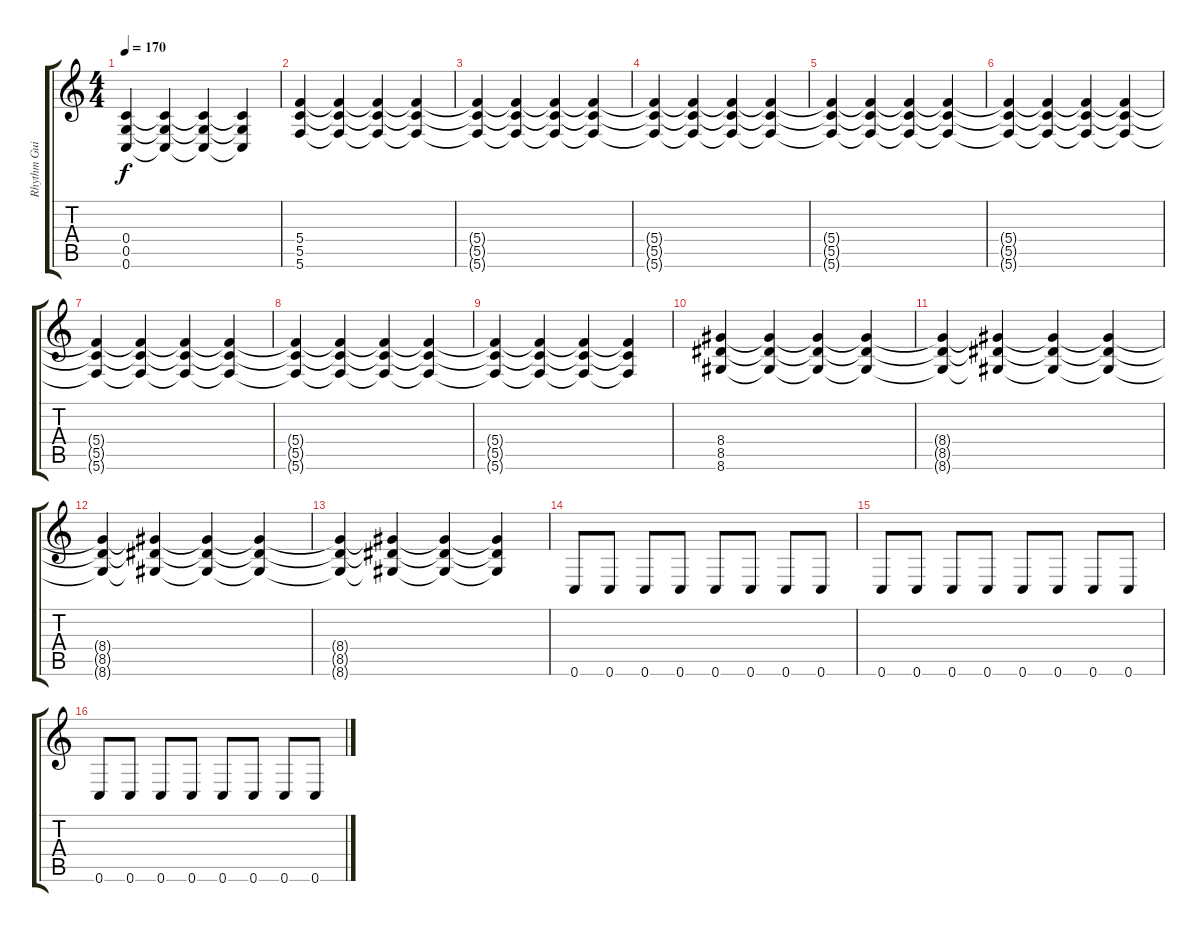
\track ("Rhythm Guitar" "Rhythm Gui") {instrument distortionguitar}
\staff {score tabs}
\tuning (D4 A3 F3 C3 G2 C2) {hide}
\ts (4 4)
\tempo 170
\clef g2
\ks c
(0.4{t} 0.5{t} 0.6{t}).4{dy f} (0.4{t} 0.5{t} 0.6{t}).4 (0.4{t} 0.5{t} 0.6{t}).4 (0.4{t} 0.5{t} 0.6{t}).4 |
(5.4 5.5 5.6).4 (5.4{t} 5.5{t} 5.6{t}).4 (5.4{t} 5.5{t} 5.6{t}).4 (5.4{t} 5.5{t} 5.6{t}).4 |
(5.4{t} 5.5{t} 5.6{t}).4 (5.4{t} 5.5{t} 5.6{t}).4 (5.4{t} 5.5{t} 5.6{t}).4 (5.4{t} 5.5{t} 5.6{t}).4 |
(5.4{t} 5.5{t} 5.6{t}).4 (5.4{t} 5.5{t} 5.6{t}).4 (5.4{t} 5.5{t} 5.6{t}).4 (5.4{t} 5.5{t} 5.6{t}).4 |
(5.4{t} 5.5{t} 5.6{t}).4 (5.4{t} 5.5{t} 5.6{t}).4 (5.4{t} 5.5{t} 5.6{t}).4 (5.4{t} 5.5{t} 5.6{t}).4 |
(5.4{t} 5.5{t} 5.6{t}).4 (5.4{t} 5.5{t} 5.6{t}).4 (5.4{t} 5.5{t} 5.6{t}).4 (5.4{t} 5.5{t} 5.6{t}).4 |
(5.4{t} 5.5{t} 5.6{t}).4 (5.4{t} 5.5{t} 5.6{t}).4 (5.4{t} 5.5{t} 5.6{t}).4 (5.4{t} 5.5{t} 5.6{t}).4 |
(5.4{t} 5.5{t} 5.6{t}).4 (5.4{t} 5.5{t} 5.6{t}).4 (5.4{t} 5.5{t} 5.6{t}).4 (5.4{t} 5.5{t} 5.6{t}).4 |
(5.4{t} 5.5{t} 5.6{t}).4 (5.4{t} 5.5{t} 5.6{t}).4 (5.4{t} 5.5{t} 5.6{t}).4 (5.4{t} 5.5{t} 5.6{t}).4 |
(8.4 8.5 8.6).4 (8.4{t} 8.5{t} 8.6{t}).4 (8.4{t} 8.5{t} 8.6{t}).4 (8.4{t} 8.5{t} 8.6{t}).4 |
(8.4{t} 8.5{t} 8.6{t}).4 (8.4{t} 8.5{t} 8.6{t}).4 (8.4{t} 8.5{t} 8.6{t}).4 (8.4{t} 8.5{t} 8.6{t}).4 |
(8.4{t} 8.5{t} 8.6{t}).4 (8.4{t} 8.5{t} 8.6{t}).4 (8.4{t} 8.5{t} 8.6{t}).4 (8.4{t} 8.5{t} 8.6{t}).4 |
(8.4{t} 8.5{t} 8.6{t}).4 (8.4{t} 8.5{t} 8.6{t}).4 (8.4{t} 8.5{t} 8.6{t}).4 (8.4{t} 8.5{t} 8.6{t}).4 |
0.6.8 0.6.8 0.6.8 0.6.8 0.6.8 0.6.8 0.6.8 0.6.8 |
0.6.8 0.6.8 0.6.8 0.6.8 0.6.8 0.6.8 0.6.8 0.6.8 |
0.6.8 0.6.8 0.6.8 0.6.8 0.6.8 0.6.8 0.6.8 0.6.8
